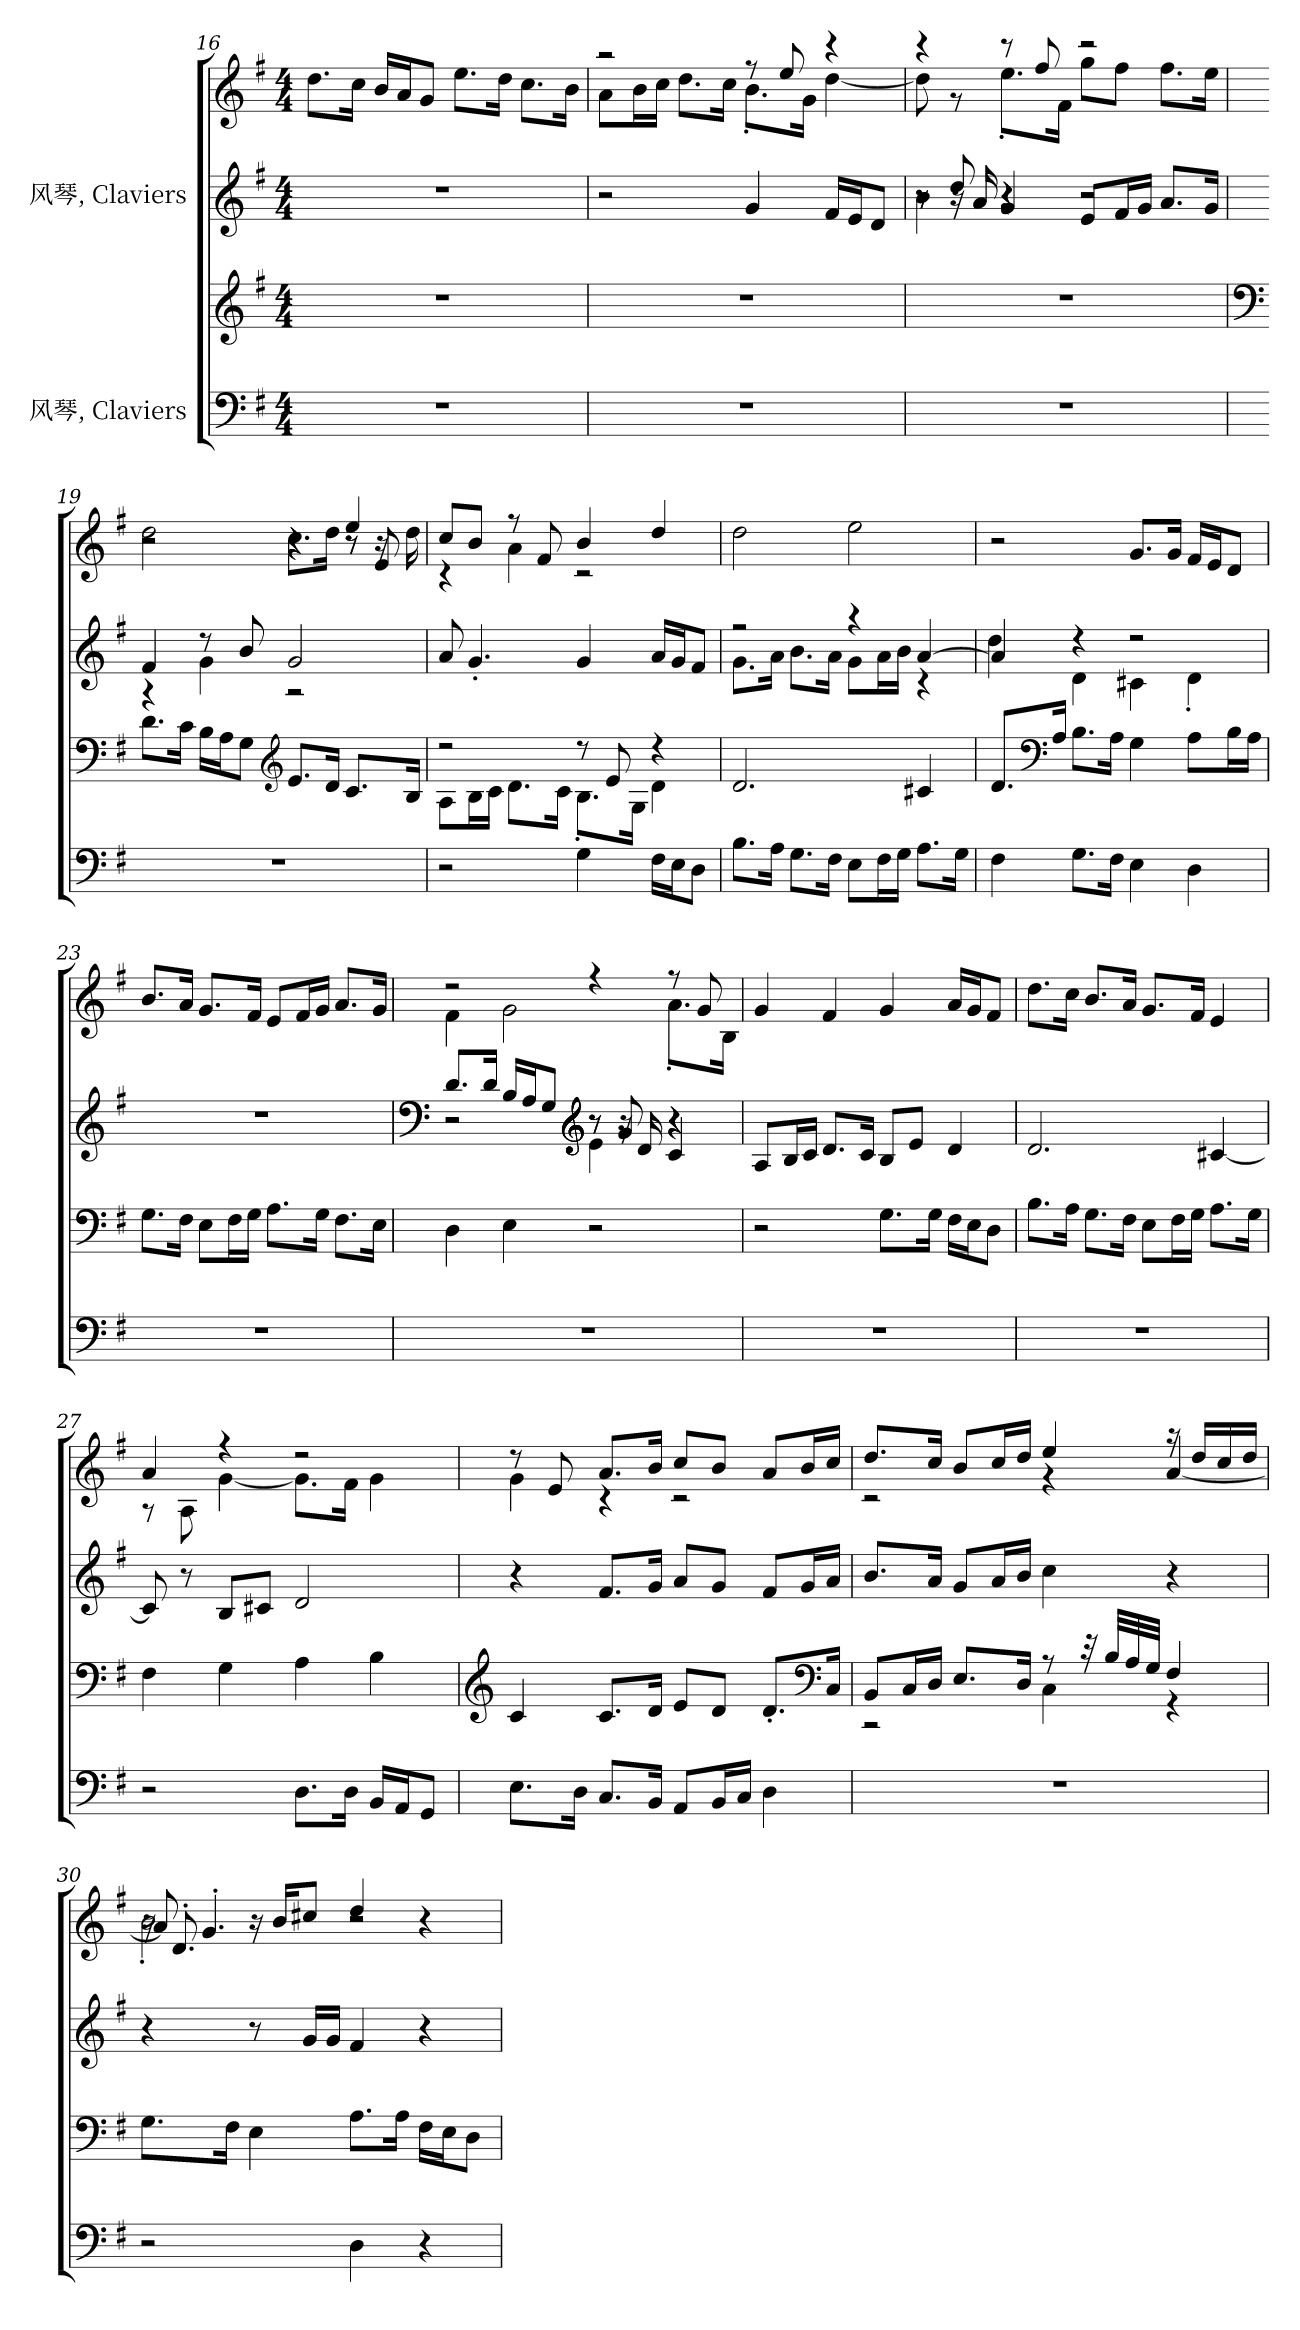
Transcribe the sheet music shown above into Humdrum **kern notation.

**kern	**kern	**kern	**kern
*part2	*part2	*part1	*part1
*staff4	*staff3	*staff2	*staff1
*I"风琴, Claviers	*	*I"风琴, Claviers	*
!!LO:LB:g=z
*clefF4	*clefG2	*clefG2	*clefG2
*k[f#]	*k[f#]	*k[f#]	*k[f#]
*M4/4	*M4/4	*M4/4	*M4/4
=16	=16	=16	=16
1r	1r	1r	8.dd\L
.	.	.	16cc\Jk
.	.	.	16b/LL
.	.	.	16a/J
.	.	.	8g/J
.	.	.	8.ee\L
.	.	.	16dd\Jk
.	.	.	8.cc\L
.	.	.	16b\Jk
=17	=17	=17	=17
*	*	*	*^
1r	1r	2r	2r	8a\L
.	.	.	.	16b\L
.	.	.	.	16cc\JJ
.	.	.	.	8.dd\L
.	.	.	.	16cc\Jk
.	.	4g/	8r	8.b'\L
.	.	.	8ee/	.
.	.	.	.	16g\Jk
.	.	16f#/LL	4r	[4dd\
.	.	16e/J	.	.
.	.	8d/J	.	.
=18	=18	=18	=18	=18
*	*	*^	*	*
*	*	*	*^	*	*
1r	1r	8r	4b\	8r	4r	8dd\]
.	.	8dd/	.	16r	.	8r
.	.	.	.	16a/	.	.
.	.	4r	4r	4g/	8r	8.ee'\L
.	.	.	.	.	8ff#/	.
.	.	.	.	.	.	16f#\Jk
.	.	2r	2r	8e/L	2r	8gg\L
.	.	.	.	16f#/L	.	8ff#\J
.	.	.	.	16g/JJ	.	.
.	.	.	.	8.a/L	.	8.ff#\L
.	.	.	.	16g/Jk	.	16ee\Jk
*	*	*v	*v	*v	*	*
*	*	*	*v	*v
!!LO:LB:g=z
=19	=19	=19	=19
*	*clefF4	*	*
*	*	*^	*^
*	*	*	*	*	*^
1r	8.d\L	4f#/	4r	2r	2dd\	2r
.	16c\Jk	.	.	.	.	.
.	16B\LL	8r	4g\	.	.	.
.	16A\J	.	.	.	.	.
.	8G\J	8b/	.	.	.	.
*	*clefG2	*	*	*	*	*
.	8.e/L	2g/	2r	4r	8.cc\L	4r
.	16d/Jk	.	.	.	16dd\Jk	.
.	8.c/L	.	.	4ee/	8r	8r
.	.	.	.	.	16r	8e/
.	16B/Jk	.	.	.	16dd\	.
*	*	*v	*v	*	*	*
*	*	*	*	*v	*v
=20	=20	=20	=20	=20
*	*^	*	*	*
2r	2r	8A\L	8a/	8cc/L	4r
.	.	16B\L	4.g'/	8b/J	.
.	.	16c\JJ	.	.	.
.	.	8.d\L	.	8r	4a\
.	.	.	.	8f#/	.
.	.	16c\Jk	.	.	.
4G\	8r	8.B'\L	4g/	4b/	2r
.	8e/	.	.	.	.
.	.	16G\Jk	.	.	.
16F#\LL	4r	4d\	16a/LL	4dd/	.
16E\J	.	.	16g/J	.	.
8D\J	.	.	8f#/J	.	.
*	*v	*v	*	*v	*v
=21	=21	=21	=21
*	*	*^	*
8.B\L	2.d/	2r	8.g\L	2dd\
16A\Jk	.	.	16a\Jk	.
8.G\L	.	.	8.b\L	.
16F#\Jk	.	.	16a\Jk	.
8E\L	.	4r	8g\L	2ee\
16F#\L	.	.	16a\L	.
16G\JJ	.	.	16b\JJ	.
8.A\L	4c#X/	[4a/	4r	.
16G\Jk	.	.	.	.
!!LO:PB:g=z
=22	=22	=22	=22	=22
4F#\	8.d/L	4a/]	4dd\	2r
*	*clefF4	*	*	*
.	16A/Jk	.	.	.
8.G\L	8.B\L	4r	4d\	.
16F#\Jk	16A\Jk	.	.	.
4E\	4G\	2r	4c#X\	8.g/L
.	.	.	.	16g/Jk
4D\	8A\L	.	4d'\	16f#/LL
.	.	.	.	16e/J
.	16B\L	.	.	8d/J
.	16A\JJ	.	.	.
*	*	*v	*v	*
=23	=23	=23	=23
1r	8.G\L	1r	8.b/L
.	16F#\Jk	.	16a/Jk
.	8E\L	.	8.g/L
.	16F#\L	.	.
.	16G\JJ	.	16f#/Jk
.	8.A\L	.	8e/L
.	.	.	16f#/L
.	16G\Jk	.	16g/JJ
.	8.F#\L	.	8.a/L
.	16E\Jk	.	16g/Jk
=24	=24	=24	=24
*	*	*clefF4	*
*	*	*^	*^
*	*	*	*^	*	*
1r	4D\	2r	2r	8.d/L	2r	4f#\
.	.	.	.	16d/Jk	.	.
.	4E\	.	.	16B/LL	.	2g\
.	.	.	.	16A/J	.	.
.	.	.	.	8G/J	.	.
*	*	*clefG2	*	*	*	*
.	2r	8r	4e\	8r	4r	.
.	.	8g/	.	16r	.	.
.	.	.	.	16d/	.	.
.	.	4r	4r	4c/	8r	8.a'\L
.	.	.	.	.	8g/	.
.	.	.	.	.	.	16B\Jk
*	*	*v	*v	*v	*	*
*	*	*	*v	*v
!!LO:LB:g=z
=25	=25	=25	=25
1r	2r	8A/L	4g/
.	.	16B/L	.
.	.	16c/JJ	.
.	.	8.d/L	4f#/
.	.	16c/Jk	.
.	8.G\L	8B/L	4g/
.	.	8e/J	.
.	16G\Jk	.	.
.	16F#\LL	4d/	16a/LL
.	16E\J	.	16g/J
.	8D\J	.	8f#/J
=26	=26	=26	=26
1r	8.B\L	2.d/	8.dd\L
.	16A\Jk	.	16cc\Jk
.	8.G\L	.	8.b/L
.	16F#\Jk	.	16a/Jk
.	8E\L	.	8.g/L
.	16F#\L	.	.
.	16G\JJ	.	16f#/Jk
.	8.A\L	[4c#X/	4e/
.	16G\Jk	.	.
=27	=27	=27	=27
*	*	*	*^
2r	4F#\	8c#/]	4a/	8r
.	.	8r	.	8A\
.	4G\	8B/L	4r	[4g\
.	.	8c#X/J	.	.
8.D\L	4A\	2d/	2r	8.g\L]
16D\Jk	.	.	.	16f#\Jk
16BB/LL	4B\	.	.	4g\
16AA/J	.	.	.	.
8GG/J	.	.	.	.
!!LO:LB:g=z	!!
=28	=28	=28	=28	=28
*	*clefG2	*	*	*
8.E\L	4c/	4r	8r	4g\
.	.	.	8e/	.
16D\Jk	.	.	.	.
8.C/L	8.c/L	8.f#/L	8.a/L	4r
16BB/Jk	16d/Jk	16g/Jk	16b/Jk	.
8AA/L	8e/L	8a/L	8cc/L	2r
16BB/L	8d/J	8g/J	8b/J	.
16C/JJ	.	.	.	.
4D\	8.d'/L	8f#/L	8a/L	.
.	.	16g/L	16b/L	.
*	*clefF4	*	*	*
.	16C/Jk	16a/JJ	16cc/JJ	.
=29	=29	=29	=29	=29
*	*^	*	*	*
1r	8BB/L	2r	8.b/L	8.dd/L	2r
.	16C/L	.	.	.	.
.	16D/JJ	.	16a/Jk	16cc/Jk	.
.	8.E/L	.	8g/L	8b/L	.
.	.	.	16a/L	16cc/L	.
.	16D/Jk	.	16b/JJ	16dd/JJ	.
.	8r	4C\	4cc\	4ee/	4r
.	32r	.	.	.	.
.	32B/LLL	.	.	.	.
.	32A/	.	.	.	.
.	32G/JJJ	.	.	.	.
.	4F#/	4r	4r	16r	[4a/
.	.	.	.	16dd/LL	.
.	.	.	.	16cc/	.
.	.	.	.	16dd/JJ	.
*	*v	*v	*	*	*
=30	=30	=30	=30	=30
*	*	*	*	*^
2r	8.G\L	4r	16r	2b'\	8a/]
.	.	.	8.d'/	.	.
.	.	.	.	.	4.g'/
.	16F#\Jk	.	.	.	.
.	4E\	8r	16r	.	.
.	.	.	16b/KL	.	.
.	.	16g/LL	8cc#X/J	.	.
.	.	16g/JJ	.	.	.
4D\	8.A\L	4f#/	4dd/	2r	2r
.	16A\Jk	.	.	.	.
4r	16F#\LL	4r	4r	.	.
.	16E\J	.	.	.	.
.	8D\J	.	.	.	.
*	*	*	*v	*v	*v
=	=	=	=
*-	*-	*-	*-
